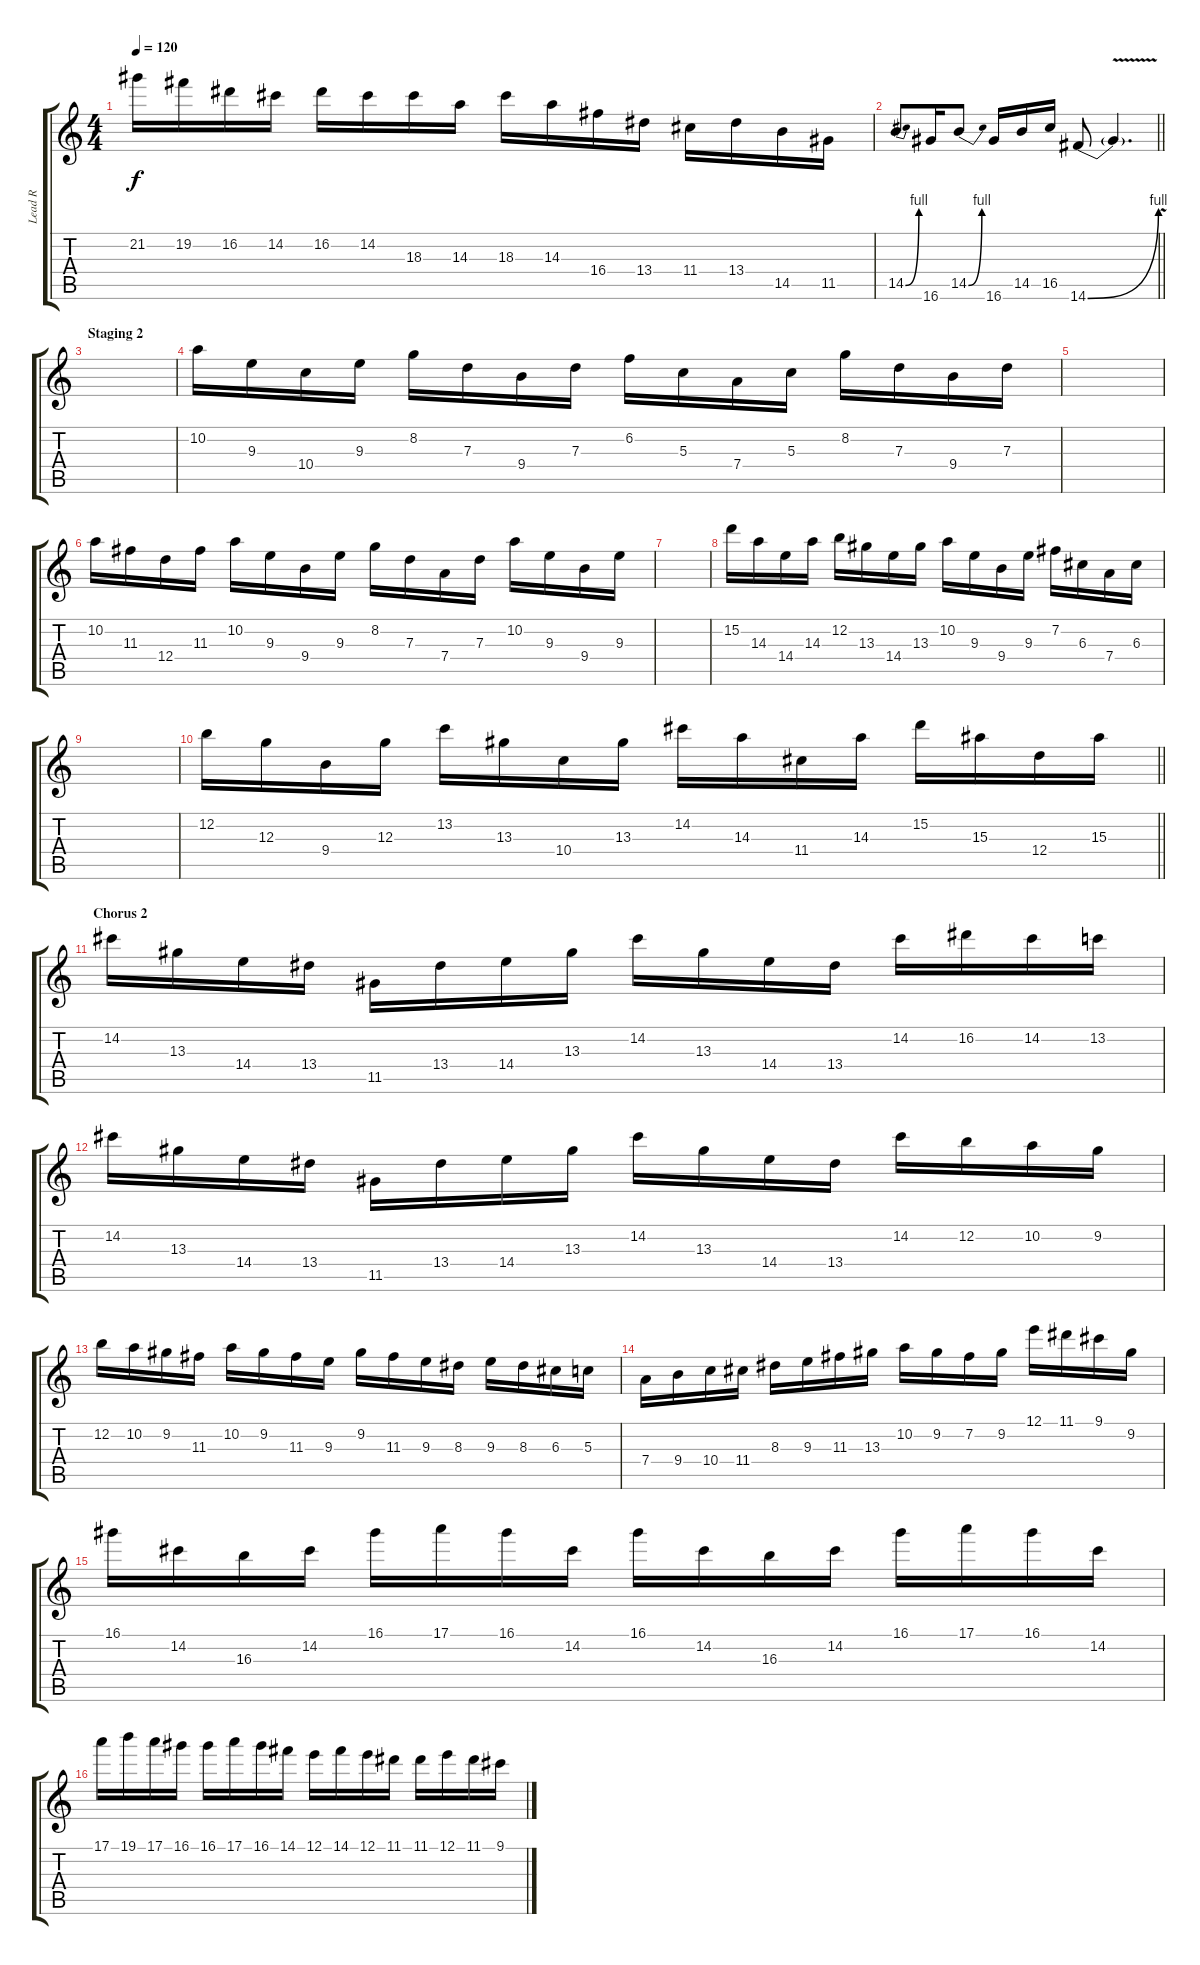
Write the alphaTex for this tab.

\track ("Lead R" "Lead R") {instrument distortionguitar}
\staff {score tabs}
\tuning (E4 B3 G3 D3 A2 E2) {hide}
\ts (4 4)
\tempo 120
\clef g2
\ks c
21.2.16{dy f} 19.2.16 16.2.16 14.2.16 16.2.16 14.2.16 18.3.16 14.3.16 18.3.16 14.3.16 16.4.16 13.4.16 11.4.16 13.4.16 14.5.16 11.5.16 |
\barLineRight lightlight
14.5{be (bend 0 0 60 4)}.8 16.6.16 14.5{be (bend 0 0 60 4)}.8 16.6.16 14.5.16 16.5.16 14.6{be (bend 0 0 60 4)}.8 14.6{v t}.4{d} |
\section ("" "Staging 2")
|
10.2.16 9.3.16 10.4.16 9.3.16 8.2.16 7.3.16 9.4.16 7.3.16 6.2.16 5.3.16 7.4.16 5.3.16 8.2.16 7.3.16 9.4.16 7.3.16 |
|
10.2.16 11.3.16 12.4.16 11.3.16 10.2.16 9.3.16 9.4.16 9.3.16 8.2.16 7.3.16 7.4.16 7.3.16 10.2.16 9.3.16 9.4.16 9.3.16 |
|
15.2.16 14.3.16 14.4.16 14.3.16 12.2.16 13.3.16 14.4.16 13.3.16 10.2.16 9.3.16 9.4.16 9.3.16 7.2.16 6.3.16 7.4.16 6.3.16 |
|
\barLineRight lightlight
12.2.16 12.3.16 9.4.16 12.3.16 13.2.16 13.3.16 10.4.16 13.3.16 14.2.16 14.3.16 11.4.16 14.3.16 15.2.16 15.3.16 12.4.16 15.3.16 |
\section ("" "Chorus 2")
14.2.16 13.3.16 14.4.16 13.4.16 11.5.16 13.4.16 14.4.16 13.3.16 14.2.16 13.3.16 14.4.16 13.4.16 14.2.16 16.2.16 14.2.16 13.2.16 |
14.2.16 13.3.16 14.4.16 13.4.16 11.5.16 13.4.16 14.4.16 13.3.16 14.2.16 13.3.16 14.4.16 13.4.16 14.2.16 12.2.16 10.2.16 9.2.16 |
12.2.16 10.2.16 9.2.16 11.3.16 10.2.16 9.2.16 11.3.16 9.3.16 9.2.16 11.3.16 9.3.16 8.3.16 9.3.16 8.3.16 6.3.16 5.3.16 |
7.4.16 9.4.16 10.4.16 11.4.16 8.3.16 9.3.16 11.3.16 13.3.16 10.2.16 9.2.16 7.2.16 9.2.16 12.1.16 11.1.16 9.1.16 9.2.16 |
16.1.16 14.2.16 16.3.16 14.2.16 16.1.16 17.1.16 16.1.16 14.2.16 16.1.16 14.2.16 16.3.16 14.2.16 16.1.16 17.1.16 16.1.16 14.2.16 |
17.1.16 19.1.16 17.1.16 16.1.16 16.1.16 17.1.16 16.1.16 14.1.16 12.1.16 14.1.16 12.1.16 11.1.16 11.1.16 12.1.16 11.1.16 9.1.16
